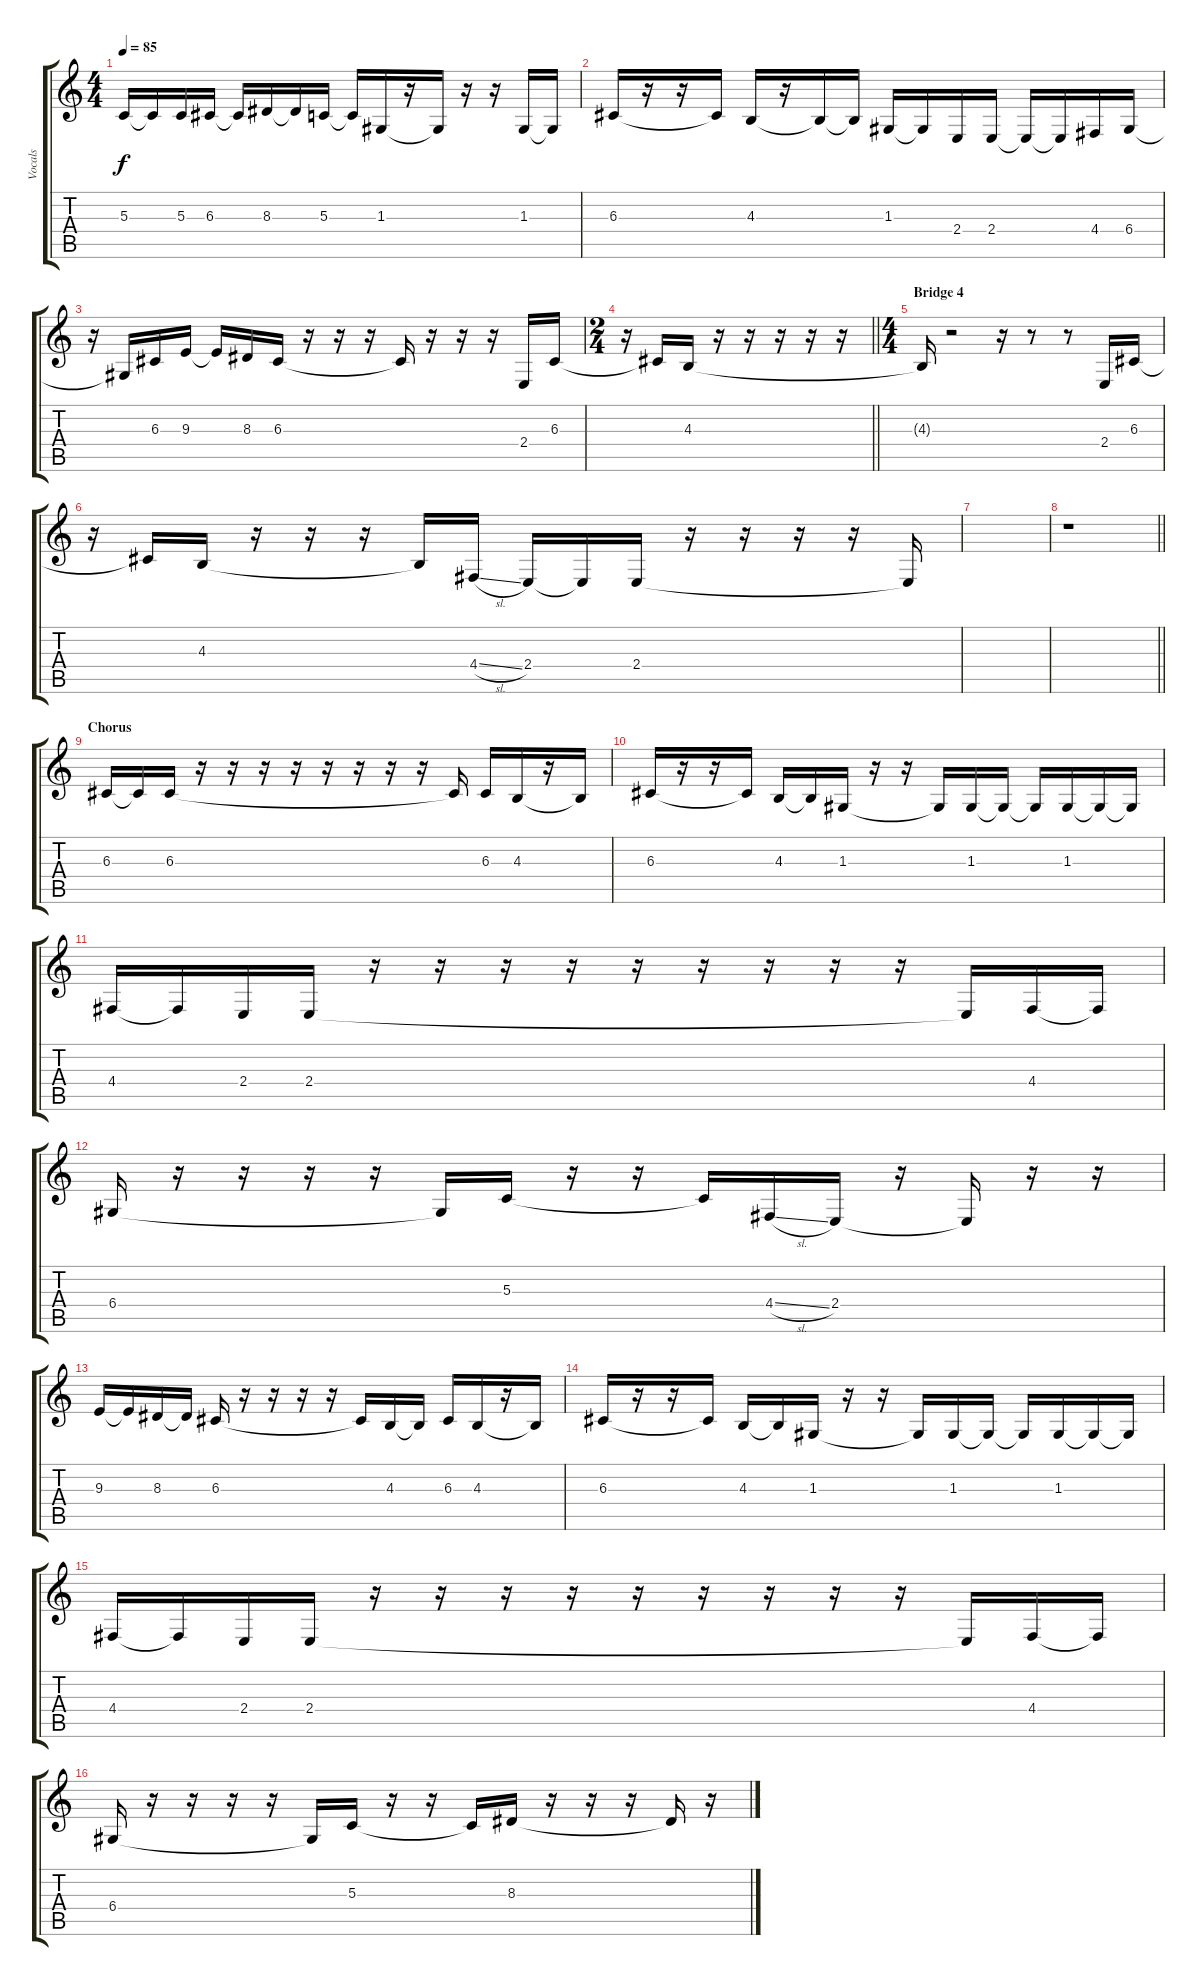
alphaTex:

\track ("Vocals" "Vocals") {instrument lead2sawtooth}
\staff {score tabs}
\tuning (E4 B3 G3 D3 A2 E2) {hide}
\ts (4 4)
\tempo 85
\clef g2
\ks c
5.3.16{dy f} 5.3{t}.16 5.3.16 6.3.16 6.3{t}.16 8.3.16 8.3{t}.16 5.3.16 5.3{t}.16 1.3.16 r.16 1.3{t}.16 r.16 r.16 1.3.16 1.3{t}.16 |
6.3.16 r.16 r.16 6.3{t}.16 4.3.16 r.16 4.3{t}.16 4.3{t}.16 1.3.16 1.3{t}.16 2.4.16 2.4.16 2.4{t}.16 2.4{t}.16 4.4.16 6.4.16 |
r.16 6.4{t}.16 6.3.16 9.3.16 9.3{t}.16 8.3.16 6.3.16 r.16 r.16 r.16 6.3{t}.16 r.16 r.16 r.16 2.4.16 6.3.16 |
\ts (2 4)
\barLineRight lightlight
r.16 6.3{t}.16 4.3.16 r.16 r.16 r.16 r.16 r.16 |
\ts (4 4)
\section ("" "Bridge 4")
4.3{t}.16 r.2 r.16 r.8 r.8 2.4.16 6.3.16 |
r.16 6.3{t}.16 4.3.16 r.16 r.16 r.16 4.3{t}.16 4.4{sl}.16 2.4.16 2.4{t}.16 2.4.16 r.16 r.16 r.16 r.16 2.4{t}.16 |
|
\barLineRight lightlight
r.1 |
\section ("" "Chorus")
6.3.16 6.3{t}.16 6.3.16 r.16 r.16 r.16 r.16 r.16 r.16 r.16 r.16 6.3{t}.16 6.3.16 4.3.16 r.16 4.3{t}.16 |
6.3.16 r.16 r.16 6.3{t}.16 4.3.16 4.3{t}.16 1.3.16 r.16 r.16 1.3{t}.16 1.3.16 1.3{t}.16 1.3{t}.16 1.3.16 1.3{t}.16 1.3{t}.16 |
4.4.16 4.4{t}.16 2.4.16 2.4.16 r.16 r.16 r.16 r.16 r.16 r.16 r.16 r.16 r.16 2.4{t}.16 4.4.16 4.4{t}.16 |
6.4.16 r.16 r.16 r.16 r.16 6.4{t}.16 5.3.16 r.16 r.16 5.3{t}.16 4.4{sl}.16 2.4.16 r.16 2.4{t}.16 r.16 r.16 |
9.3.16 9.3{t}.16 8.3.16 8.3{t}.16 6.3.16 r.16 r.16 r.16 r.16 6.3{t}.16 4.3.16 4.3{t}.16 6.3.16 4.3.16 r.16 4.3{t}.16 |
6.3.16 r.16 r.16 6.3{t}.16 4.3.16 4.3{t}.16 1.3.16 r.16 r.16 1.3{t}.16 1.3.16 1.3{t}.16 1.3{t}.16 1.3.16 1.3{t}.16 1.3{t}.16 |
4.4.16 4.4{t}.16 2.4.16 2.4.16 r.16 r.16 r.16 r.16 r.16 r.16 r.16 r.16 r.16 2.4{t}.16 4.4.16 4.4{t}.16 |
6.4.16 r.16 r.16 r.16 r.16 6.4{t}.16 5.3.16 r.16 r.16 5.3{t}.16 8.3.16 r.16 r.16 r.16 8.3{t}.16 r.16
